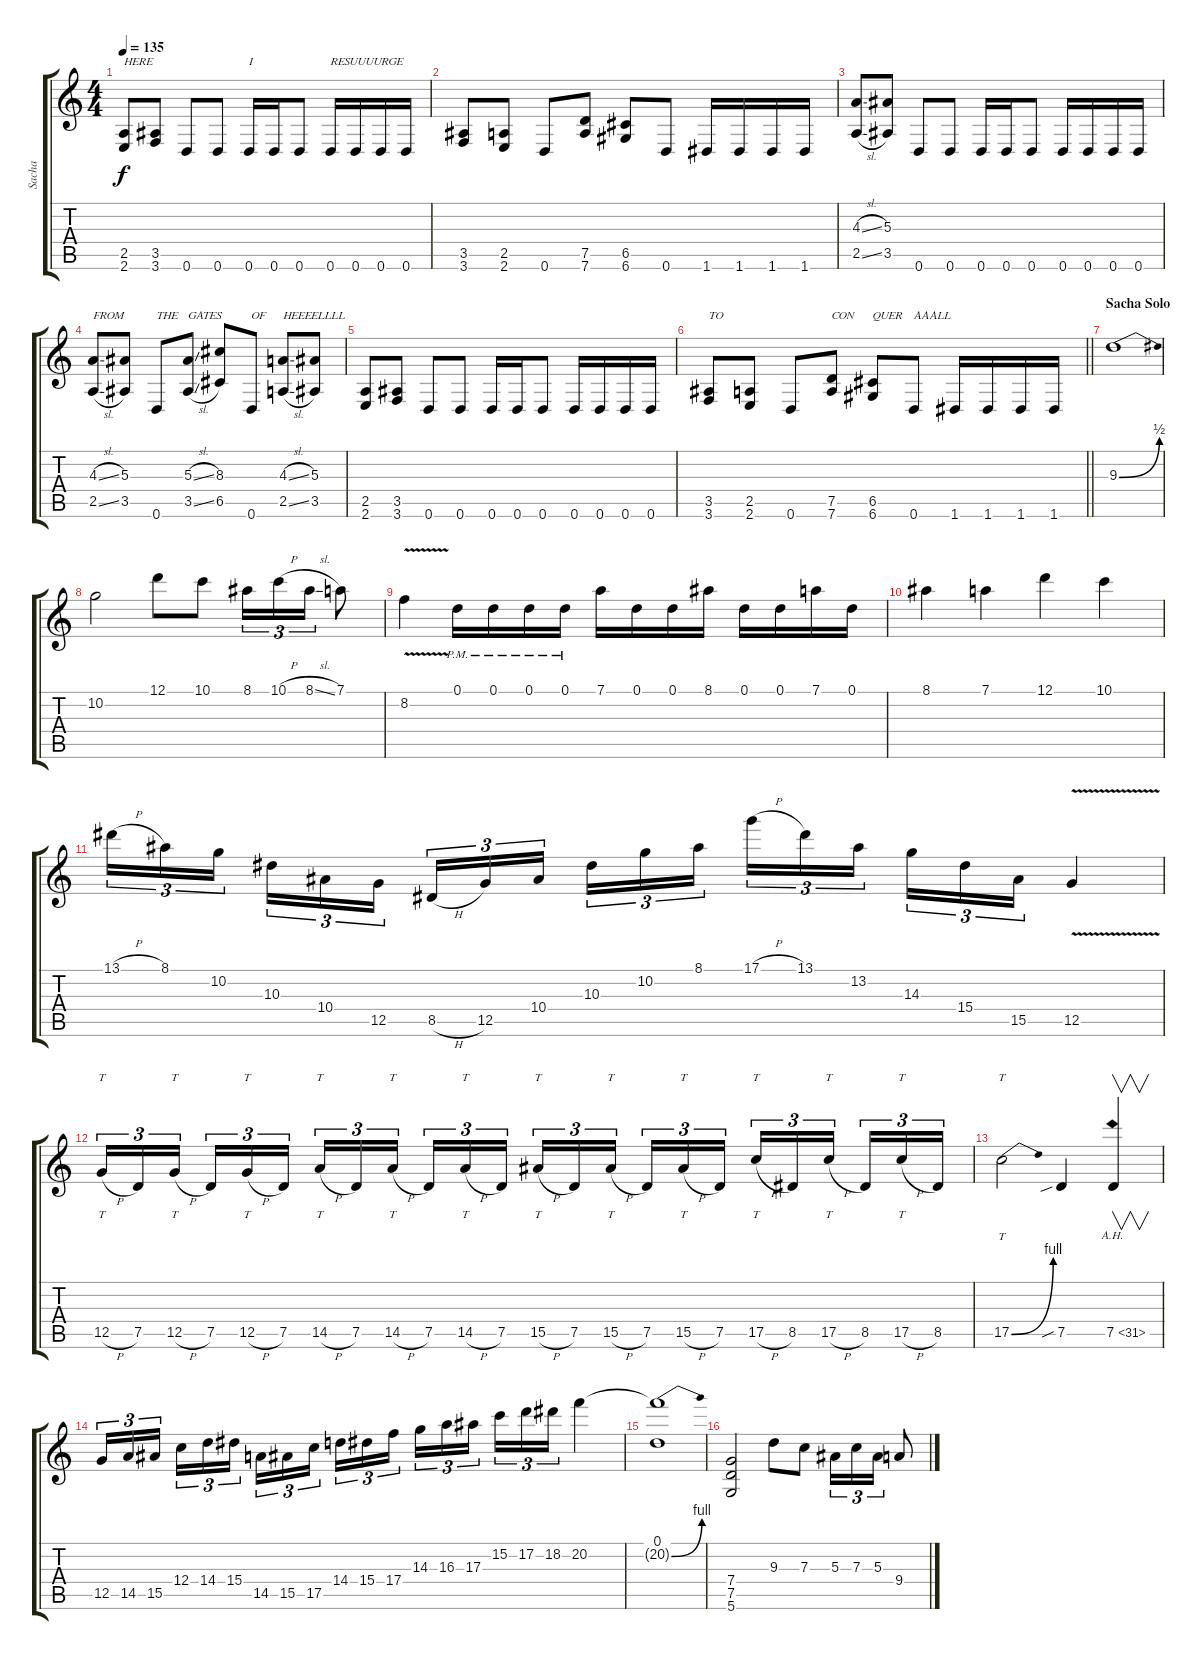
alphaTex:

\track ("Sacha" "Sacha") {instrument distortionguitar}
\staff {score tabs}
\tuning (D4 A3 F3 C3 G2 D2) {hide}
\ts (4 4)
\tempo 135
\clef g2
\ks c
(2.5 2.6).8{txt "HERE" dy f} (3.5 3.6).8 0.6.8 0.6.8 0.6.16{txt "I"} 0.6.16 0.6.8 0.6.16{txt "RESUUUURGE"} 0.6.16 0.6.16 0.6.16 |
(3.5 3.6).8 (2.5 2.6).8 0.6.8 (7.5 7.6).8 (6.5 6.6).8 0.6.8 1.6.16 1.6.16 1.6.16 1.6.16 |
(4.3{sl} 2.5{sl}).8 (5.3 3.5).8 0.6.8 0.6.8 0.6.16 0.6.16 0.6.8 0.6.16 0.6.16 0.6.16 0.6.16 |
(4.3{sl} 2.5{sl}).8{txt "FROM"} (5.3 3.5).8 0.6.8{txt "THE"} (5.3{sl} 3.5{sl}).8{txt "GATES"} (8.3 6.5).8 0.6.8{txt "OF"} (4.3{sl} 2.5{sl}).8{txt "HEEEELLLL"} (5.3 3.5).8 |
(2.5 2.6).8 (3.5 3.6).8 0.6.8 0.6.8 0.6.16 0.6.16 0.6.8 0.6.16 0.6.16 0.6.16 0.6.16 |
\barLineRight lightlight
(3.5 3.6).8{txt "TO"} (2.5 2.6).8 0.6.8 (7.5 7.6).8{txt "CON"} (6.5 6.6).8{txt "QUER"} 0.6.8{txt "AAALL"} 1.6.16 1.6.16 1.6.16 1.6.16 |
\section ("" "Sacha Solo")
9.3{be (bend 0 0 60 2)}.1{volume 16} |
10.2.2 12.1.8 10.1.8 8.1.16{tu (3 2)} 10.1{h}.16{tu (3 2)} 8.1{sl}.16{tu (3 2)} 7.1.8 |
8.2{v}.4 0.1{pm}.16 0.1{pm}.16 0.1{pm}.16 0.1{pm}.16 7.1.16 0.1.16 0.1.16 8.1.16 0.1.16 0.1.16 7.1.16 0.1.16 |
8.1.4 7.1.4 12.1.4 10.1.4 |
13.1{h}.16{tu (3 2)} 8.1.16{tu (3 2)} 10.2.16{tu (3 2) beam splitsecondary} 10.3.16{tu (3 2)} 10.4.16{tu (3 2)} 12.5.16{tu (3 2)} 8.5{h}.16{tu (3 2)} 12.5.16{tu (3 2)} 10.4.16{tu (3 2) beam splitsecondary} 10.3.16{tu (3 2)} 10.2.16{tu (3 2)} 8.1.16{tu (3 2)} 17.1{h}.16{tu (3 2)} 13.1.16{tu (3 2)} 13.2.16{tu (3 2) beam splitsecondary} 14.3.16{tu (3 2)} 15.4.16{tu (3 2)} 15.5.16{tu (3 2)} 12.5{v}.4 |
12.5{h}.16{tt tu (3 2)} 7.5.16{tu (3 2)} 12.5{h}.16{tt tu (3 2) beam splitsecondary} 7.5.16{tu (3 2)} 12.5{h}.16{tt tu (3 2)} 7.5.16{tu (3 2)} 14.5{h}.16{tt tu (3 2)} 7.5.16{tu (3 2)} 14.5{h}.16{tt tu (3 2) beam splitsecondary} 7.5.16{tu (3 2)} 14.5{h}.16{tt tu (3 2)} 7.5.16{tu (3 2)} 15.5{h}.16{tt tu (3 2)} 7.5.16{tu (3 2)} 15.5{h}.16{tt tu (3 2) beam splitsecondary} 7.5.16{tu (3 2)} 15.5{h}.16{tt tu (3 2)} 7.5.16{tu (3 2)} 17.5{h}.16{tt tu (3 2)} 8.5.16{tu (3 2)} 17.5{h}.16{tt tu (3 2) beam splitsecondary} 8.5.16{tu (3 2)} 17.5{h}.16{tt tu (3 2)} 8.5.16{tu (3 2)} |
17.5{be (bend 0 0 60 4)}.2{tt} 7.5{sib}.4 7.5{ah 24}.4{v} |
12.5.16{tu (3 2)} 14.5.16{tu (3 2)} 15.5.16{tu (3 2) beam splitsecondary} 12.4.16{tu (3 2)} 14.4.16{tu (3 2)} 15.4.16{tu (3 2)} 14.5.16{tu (3 2)} 15.5.16{tu (3 2)} 17.5.16{tu (3 2) beam splitsecondary} 14.4.16{tu (3 2)} 15.4.16{tu (3 2)} 17.4.16{tu (3 2)} 14.3.16{tu (3 2)} 16.3.16{tu (3 2)} 17.3.16{tu (3 2) beam splitsecondary} 15.2.16{tu (3 2)} 17.2.16{tu (3 2)} 18.2.16{tu (3 2)} 20.2.4 |
(0.1 20.2{be (bend 0 0 60 4) t}).1 |
(7.4 7.5 5.6).2{volume 13} 9.3.8 7.3.8 5.3.16{tu (3 2)} 7.3.16{tu (3 2)} 5.3.16{tu (3 2)} 9.4.8
